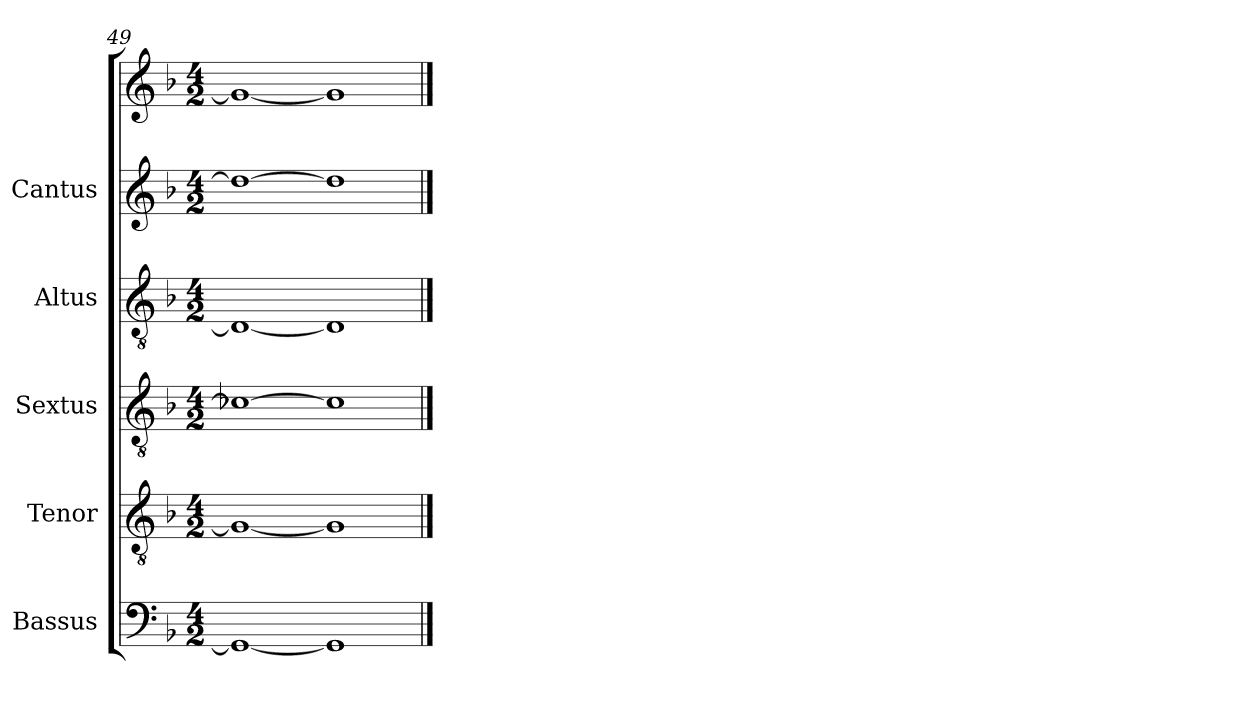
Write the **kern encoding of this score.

**kern	**kern	**kern	**kern	**kern	**kern
*part5	*part4	*part3	*part2	*part1	*part1
*staff6	*staff5	*staff4	*staff3	*staff2	*staff1
*I"Bassus	*I"Tenor	*I"Sextus	*I"Altus	*I"Cantus	*
*clefF4	*clefGv2	*clefGv2	*clefGv2	*clefG2	*clefG2
*k[b-]	*k[b-]	*k[b-]	*k[b-]	*k[b-]	*k[b-]
*F:	*F:	*F:	*F:	*F:	*F:
*M4/2	*M4/2	*M4/2	*M4/2	*M4/2	*M4/2
=49	=49	=49	=49	=49	=49
1GG_<	1G_<	1c-X_>	1D_<	1dd_>	1g_<
1GG]	1G]	1c-]	1D]	1dd]	1g]
==	==	==	==	==	==
*-	*-	*-	*-	*-	*-
